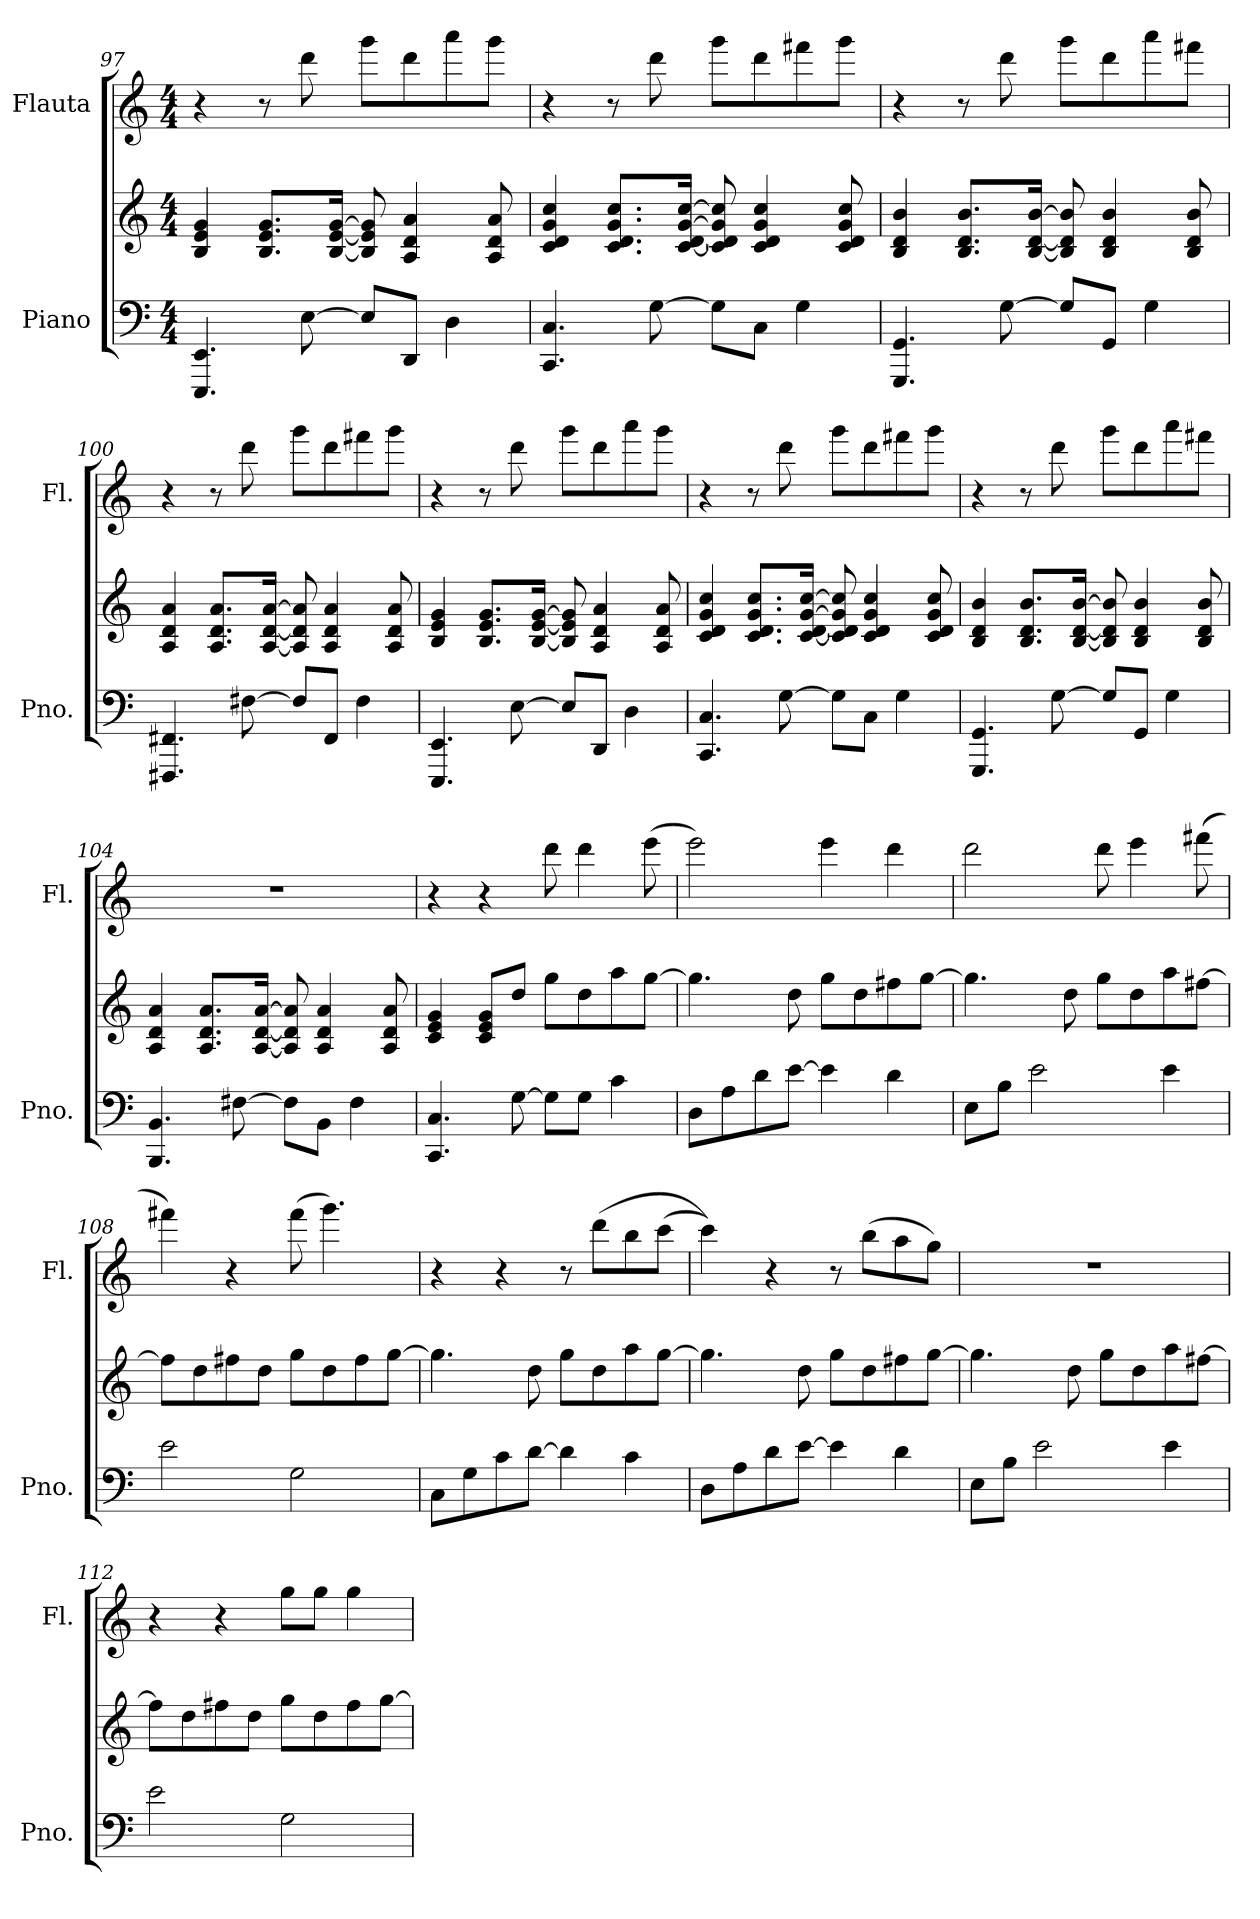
**kern	**kern	**kern
*part2	*part2	*part1
*staff3	*staff2	*staff1
*I"Piano	*	*I"Flauta
*I'Pno.	*	*I'Fl.
*clefF4	*clefG2	*clefG2
*k[]	*k[]	*k[]
*M4/4	*M4/4	*M4/4
=97	=97	=97
4.EEE/ 4.EE/	4B/ 4e/ 4g/	4r
.	8.B/ 8.e/ 8.g/L	8r
[8E\	.	8ddd\
.	[16B/ [16e/ [16g/Jk	.
8E/L]	8B/] 8e/] 8g/]	8ggg\L
8DD/J	4A/ 4d/ 4a/	8ddd\
4D\	.	8aaa\
.	8A/ 8d/ 8a/	8ggg\J
!!LO:LB:g=z
=98	=98	=98
4.CC/ 4.C/	4c/ 4d/ 4g/ 4cc/	4r
.	8.c/ 8.d/ 8.g/ 8.cc/L	8r
[8G\	.	8ddd\
.	[16c/ [16d/ [16g/ [16cc/Jk	.
8G\L]	8c/] 8d/] 8g/] 8cc/]	8ggg\L
8C\J	4c/ 4d/ 4g/ 4cc/	8ddd\
4G\	.	8fff#X\
.	8c/ 8d/ 8g/ 8cc/	8ggg\J
=99	=99	=99
4.GGG/ 4.GG/	4B/ 4d/ 4b/	4r
.	8.B/ 8.d/ 8.b/L	8r
[8G\	.	8ddd\
.	[16B/ [16d/ [16b/Jk	.
8G/L]	8B/] 8d/] 8b/]	8ggg\L
8GG/J	4B/ 4d/ 4b/	8ddd\
4G\	.	8aaa\
.	8B/ 8d/ 8b/	8fff#X\J
=100	=100	=100
4.FFF#X/ 4.FF#X/	4A/ 4d/ 4a/	4r
.	8.A/ 8.d/ 8.a/L	8r
[8F#X\	.	8ddd\
.	[16A/ [16d/ [16a/Jk	.
8F#/L]	8A/] 8d/] 8a/]	8ggg\L
8FF#/J	4A/ 4d/ 4a/	8ddd\
4F#\	.	8fff#X\
.	8A/ 8d/ 8a/	8ggg\J
!!LO:LB:g=z
=101	=101	=101
4.EEE/ 4.EE/	4B/ 4e/ 4g/	4r
.	8.B/ 8.e/ 8.g/L	8r
[8E\	.	8ddd\
.	[16B/ [16e/ [16g/Jk	.
8E/L]	8B/] 8e/] 8g/]	8ggg\L
8DD/J	4A/ 4d/ 4a/	8ddd\
4D\	.	8aaa\
.	8A/ 8d/ 8a/	8ggg\J
=102	=102	=102
4.CC/ 4.C/	4c/ 4d/ 4g/ 4cc/	4r
.	8.c/ 8.d/ 8.g/ 8.cc/L	8r
[8G\	.	8ddd\
.	[16c/ [16d/ [16g/ [16cc/Jk	.
8G\L]	8c/] 8d/] 8g/] 8cc/]	8ggg\L
8C\J	4c/ 4d/ 4g/ 4cc/	8ddd\
4G\	.	8fff#X\
.	8c/ 8d/ 8g/ 8cc/	8ggg\J
=103	=103	=103
4.GGG/ 4.GG/	4B/ 4d/ 4b/	4r
.	8.B/ 8.d/ 8.b/L	8r
[8G\	.	8ddd\
.	[16B/ [16d/ [16b/Jk	.
8G/L]	8B/] 8d/] 8b/]	8ggg\L
8GG/J	4B/ 4d/ 4b/	8ddd\
4G\	.	8aaa\
.	8B/ 8d/ 8b/	8fff#X\J
!!LO:LB:g=z
=104	=104	=104
4.BBB/ 4.BB/	4A/ 4d/ 4a/	1r
.	8.A/ 8.d/ 8.a/L	.
[8F#X\	.	.
.	[16A/ [16d/ [16a/Jk	.
8F#\L]	8A/] 8d/] 8a/]	.
8BB\J	4A/ 4d/ 4a/	.
4F#\	.	.
.	8A/ 8d/ 8a/	.
=105	=105	=105
4.CC/ 4.C/	4c/ 4e/ 4g/	4r
.	8c/ 8e/ 8g/L	4r
[8G\	8dd/J	.
8G\L]	8gg\L	8ddd\
8G\J	8dd\	4ddd\
4c\	8aa\	.
.	[8gg\J	(8eee\
=106	=106	=106
8D\L	4.gg\]	2eee\)
8A\	.	.
8d\	.	.
[8e\J	8dd\	.
4e\]	8gg\L	4eee\
.	8dd\	.
4d\	8ff#X\	4ddd\
.	[8gg\J	.
=107	=107	=107
8E\L	4.gg\]	2ddd\
8B\J	.	.
2e\	.	.
.	8dd\	.
.	8gg\L	8ddd\
.	8dd\	4eee\
4e\	8aa\	.
.	[8ff#X\J	(8fff#X\
!!LO:PB:g=z
=108	=108	=108
2e\	8ff#\L]	4fff#X\)
.	8dd\	.
.	8ff#X\	4r
.	8dd\J	.
2G\	8gg\L	(8fff#\
.	8dd\	4.ggg\)
.	8ff#\	.
.	[8gg\J	.
=109	=109	=109
8C\L	4.gg\]	4r
8G\	.	.
8c\	.	4r
[8d\J	8dd\	.
4d\]	8gg\L	8r
.	8dd\	(8ddd\L
4c\	8aa\	8bb\
.	[8gg\J	(8ccc\J
=110	=110	=110
8D\L	4.gg\]	4ccc\))
8A\	.	.
8d\	.	4r
[8e\J	8dd\	.
4e\]	8gg\L	8r
.	8dd\	(8bb\L
4d\	8ff#X\	8aa\
.	[8gg\J	8gg\J)
=111	=111	=111
8E\L	4.gg\]	1r
8B\J	.	.
2e\	.	.
.	8dd\	.
.	8gg\L	.
.	8dd\	.
4e\	8aa\	.
.	[8ff#X\J	.
!!LO:LB:g=z
=112	=112	=112
2e\	8ff#\L]	4r
.	8dd\	.
.	8ff#X\	4r
.	8dd\J	.
2G\	8gg\L	8gg\L
.	8dd\	8gg\J
.	8ff#\	4gg\
.	[8gg\J	.
=	=	=
*-	*-	*-
